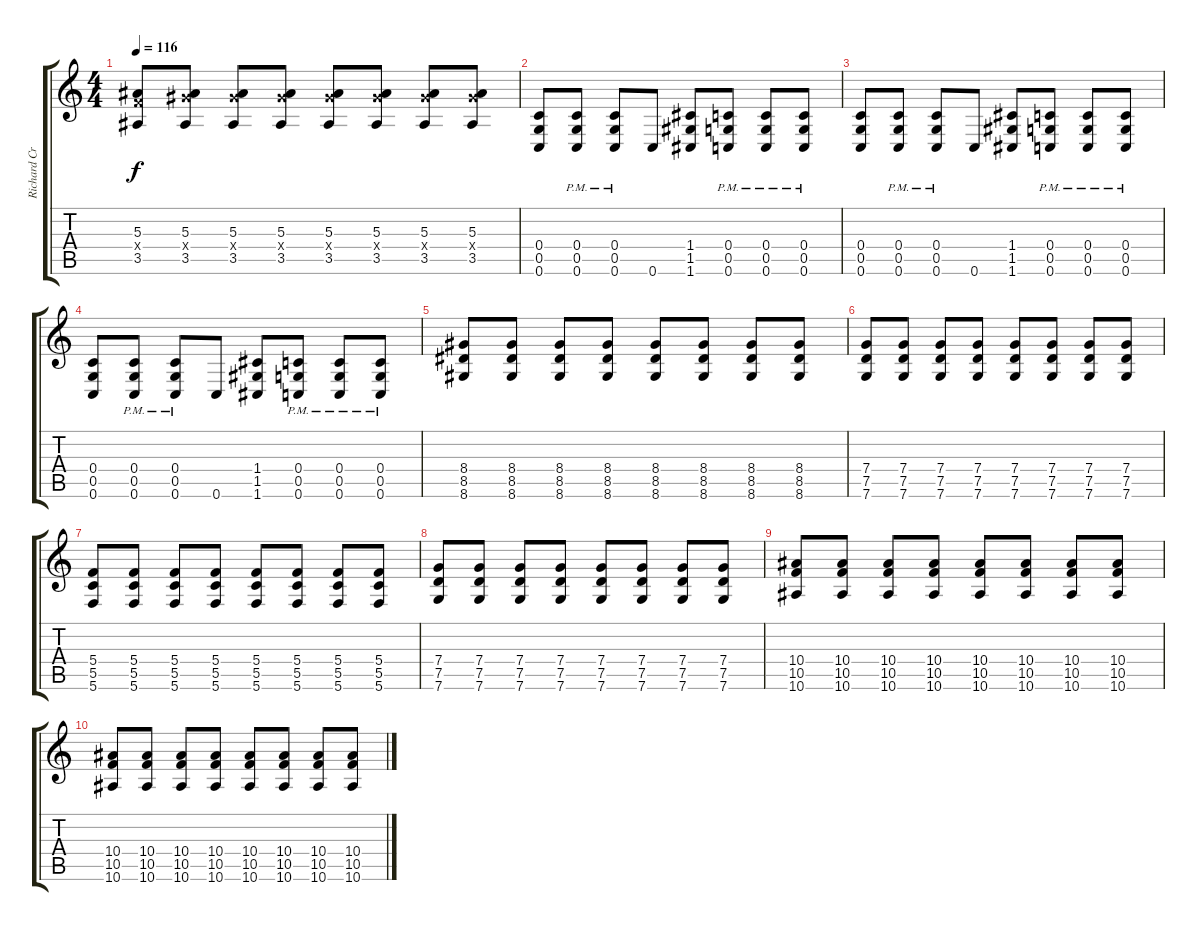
\track ("Richard Cruspe" "Richard Cr") {instrument distortionguitar}
\staff {score tabs}
\tuning (D4 A3 F3 C3 G2 C2) {hide}
\ts (4 4)
\tempo 116
\clef g2
\ks c
(5.3 5.4{x} 3.5).8{dy f} (5.3 8.4{x} 3.5).8 (5.3 8.4{x} 3.5).8 (5.3 8.4{x} 3.5).8 (5.3 8.4{x} 3.5).8 (5.3 8.4{x} 3.5).8 (5.3 8.4{x} 3.5).8 (5.3 8.4{x} 3.5).8 |
(0.4 0.5 0.6).8 (0.4{pm} 0.5{pm} 0.6{pm}).8 (0.4{pm} 0.5{pm} 0.6{pm}).8 0.6.8 (1.4 1.5 1.6).8 (0.4{pm} 0.5{pm} 0.6{pm}).8 (0.4{pm} 0.5{pm} 0.6{pm}).8 (0.4 0.5 0.6{pm}).8 |
(0.4 0.5 0.6).8 (0.4{pm} 0.5{pm} 0.6{pm}).8 (0.4{pm} 0.5{pm} 0.6{pm}).8 0.6.8 (1.4 1.5 1.6).8 (0.4{pm} 0.5{pm} 0.6{pm}).8 (0.4{pm} 0.5{pm} 0.6{pm}).8 (0.4 0.5 0.6{pm}).8 |
(0.4 0.5 0.6).8 (0.4{pm} 0.5{pm} 0.6{pm}).8 (0.4{pm} 0.5{pm} 0.6{pm}).8 0.6.8 (1.4 1.5 1.6).8 (0.4{pm} 0.5{pm} 0.6{pm}).8 (0.4{pm} 0.5{pm} 0.6{pm}).8 (0.4 0.5 0.6{pm}).8 |
(8.4 8.5 8.6).8 (8.4 8.5 8.6).8 (8.4 8.5 8.6).8 (8.4 8.5 8.6).8 (8.4 8.5 8.6).8 (8.4 8.5 8.6).8 (8.4 8.5 8.6).8 (8.4 8.5 8.6).8 |
(7.4 7.5 7.6).8 (7.4 7.5 7.6).8 (7.4 7.5 7.6).8 (7.4 7.5 7.6).8 (7.4 7.5 7.6).8 (7.4 7.5 7.6).8 (7.4 7.5 7.6).8 (7.4 7.5 7.6).8 |
(5.4 5.5 5.6).8 (5.4 5.5 5.6).8 (5.4 5.5 5.6).8 (5.4 5.5 5.6).8 (5.4 5.5 5.6).8 (5.4 5.5 5.6).8 (5.4 5.5 5.6).8 (5.4 5.5 5.6).8 |
(7.4 7.5 7.6).8 (7.4 7.5 7.6).8 (7.4 7.5 7.6).8 (7.4 7.5 7.6).8 (7.4 7.5 7.6).8 (7.4 7.5 7.6).8 (7.4 7.5 7.6).8 (7.4 7.5 7.6).8 |
(10.4 10.5 10.6).8 (10.4 10.5 10.6).8 (10.4 10.5 10.6).8 (10.4 10.5 10.6).8 (10.4 10.5 10.6).8 (10.4 10.5 10.6).8 (10.4 10.5 10.6).8 (10.4 10.5 10.6).8 |
(10.4 10.5 10.6).8 (10.4 10.5 10.6).8 (10.4 10.5 10.6).8 (10.4 10.5 10.6).8 (10.4 10.5 10.6).8 (10.4 10.5 10.6).8 (10.4 10.5 10.6).8 (10.4 10.5 10.6).8
